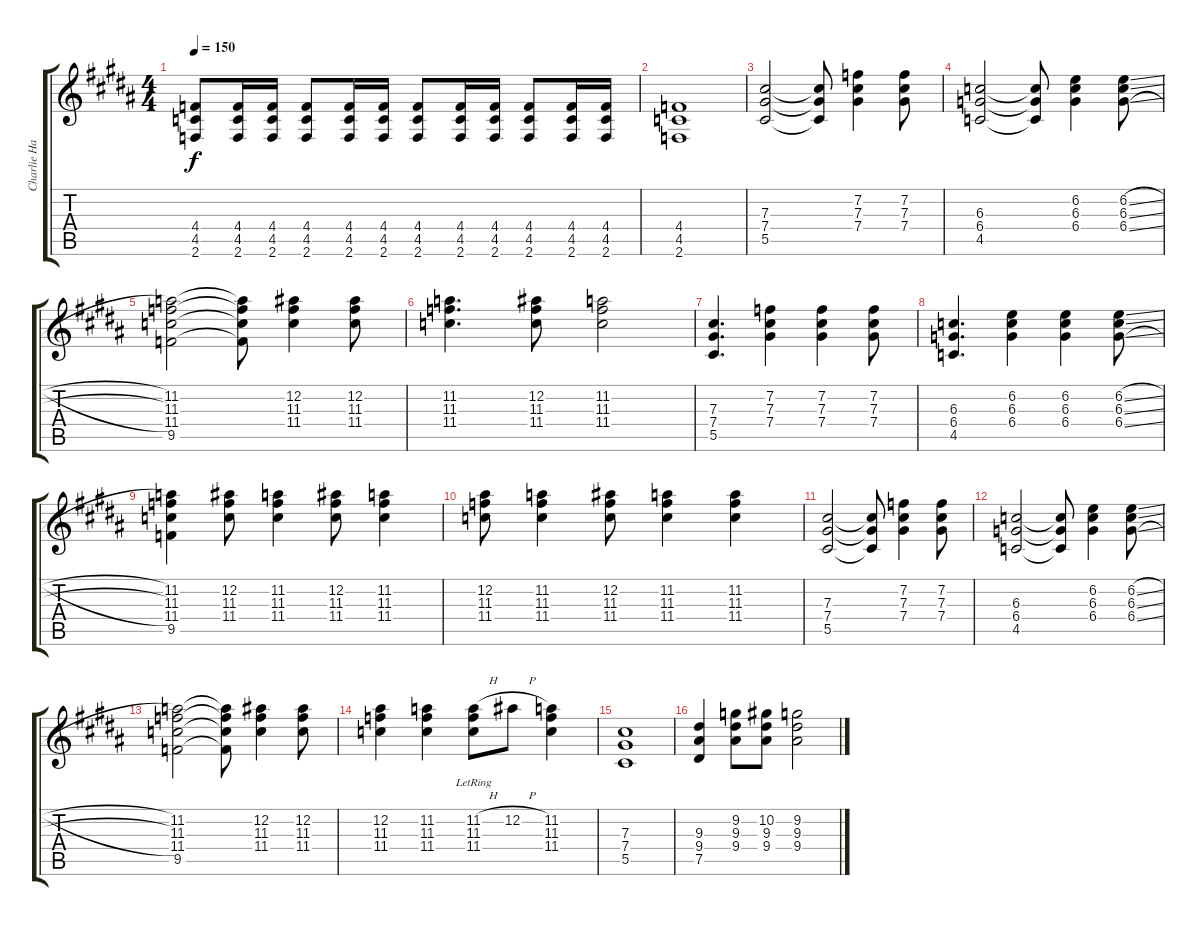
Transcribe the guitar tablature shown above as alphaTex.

\track ("Charlie Hargrett Guitar" "Charlie Ha") {instrument overdrivenguitar}
\staff {score tabs}
\tuning (Eb4 Bb3 Gb3 Db3 Ab2 Eb2) {hide}
\ts (4 4)
\tempo 150
\clef g2
\ks b
(4.4 4.5 2.6).8{dy f} (4.4 4.5 2.6).16 (4.4 4.5 2.6).16 (4.4 4.5 2.6).8 (4.4 4.5 2.6).16 (4.4 4.5 2.6).16 (4.4 4.5 2.6).8 (4.4 4.5 2.6).16 (4.4 4.5 2.6).16 (4.4 4.5 2.6).8 (4.4 4.5 2.6).16 (4.4 4.5 2.6).16 |
(4.4 4.5 2.6).1 |
(7.3 7.4 5.5).2 (7.3{t} 7.4{t} 5.5{t}).8 (7.2 7.3 7.4).4 (7.2 7.3 7.4).8 |
(6.3 6.4 4.5).2 (6.3{t} 6.4{t} 4.5{t}).8 (6.2 6.3 6.4).4 (6.2{sl} 6.3{sl} 6.4{sl}).8 |
(11.2 11.3 11.4 9.5).2 (11.2{t} 11.3{t} 11.4{t} 9.5{t}).8 (12.2 11.3 11.4).4 (12.2 11.3 11.4).8 |
(11.2 11.3 11.4).4{d} (12.2 11.3 11.4).8 (11.2 11.3 11.4).2 |
(7.3 7.4 5.5).4{d} (7.2 7.3 7.4).4 (7.2 7.3 7.4).4 (7.2 7.3 7.4).8 |
(6.3 6.4 4.5).4{d} (6.2 6.3 6.4).4 (6.2 6.3 6.4).4 (6.2{sl} 6.3{sl} 6.4{sl}).8 |
(11.2 11.3 11.4 9.5).4 (12.2 11.3 11.4).8 (11.2 11.3 11.4).4 (12.2 11.3 11.4).8 (11.2 11.3 11.4).4 |
(12.2 11.3 11.4).8 (11.2 11.3 11.4).4 (12.2 11.3 11.4).8 (11.2 11.3 11.4).4 (11.2 11.3 11.4).4 |
(7.3 7.4 5.5).2 (7.3{t} 7.4{t} 5.5{t}).8 (7.2 7.3 7.4).4 (7.2 7.3 7.4).8 |
(6.3 6.4 4.5).2 (6.3{t} 6.4{t} 4.5{t}).8 (6.2 6.3 6.4).4 (6.2{sl} 6.3{sl} 6.4{sl}).8 |
(11.2 11.3 11.4 9.5).2 (11.2{t} 11.3{t} 11.4{t} 9.5{t}).8 (12.2 11.3 11.4).4 (12.2 11.3 11.4).8 |
(12.2 11.3 11.4).4 (11.2 11.3 11.4).4 (11.2{h} 11.3 11.4{lr}).8 12.2{h}.8 (11.2 11.3 11.4).4 |
(7.3 7.4 5.5).1 |
(9.3 9.4 7.5).4 (9.2 9.3 9.4).8 (10.2 9.3 9.4).8 (9.2 9.3 9.4).2
